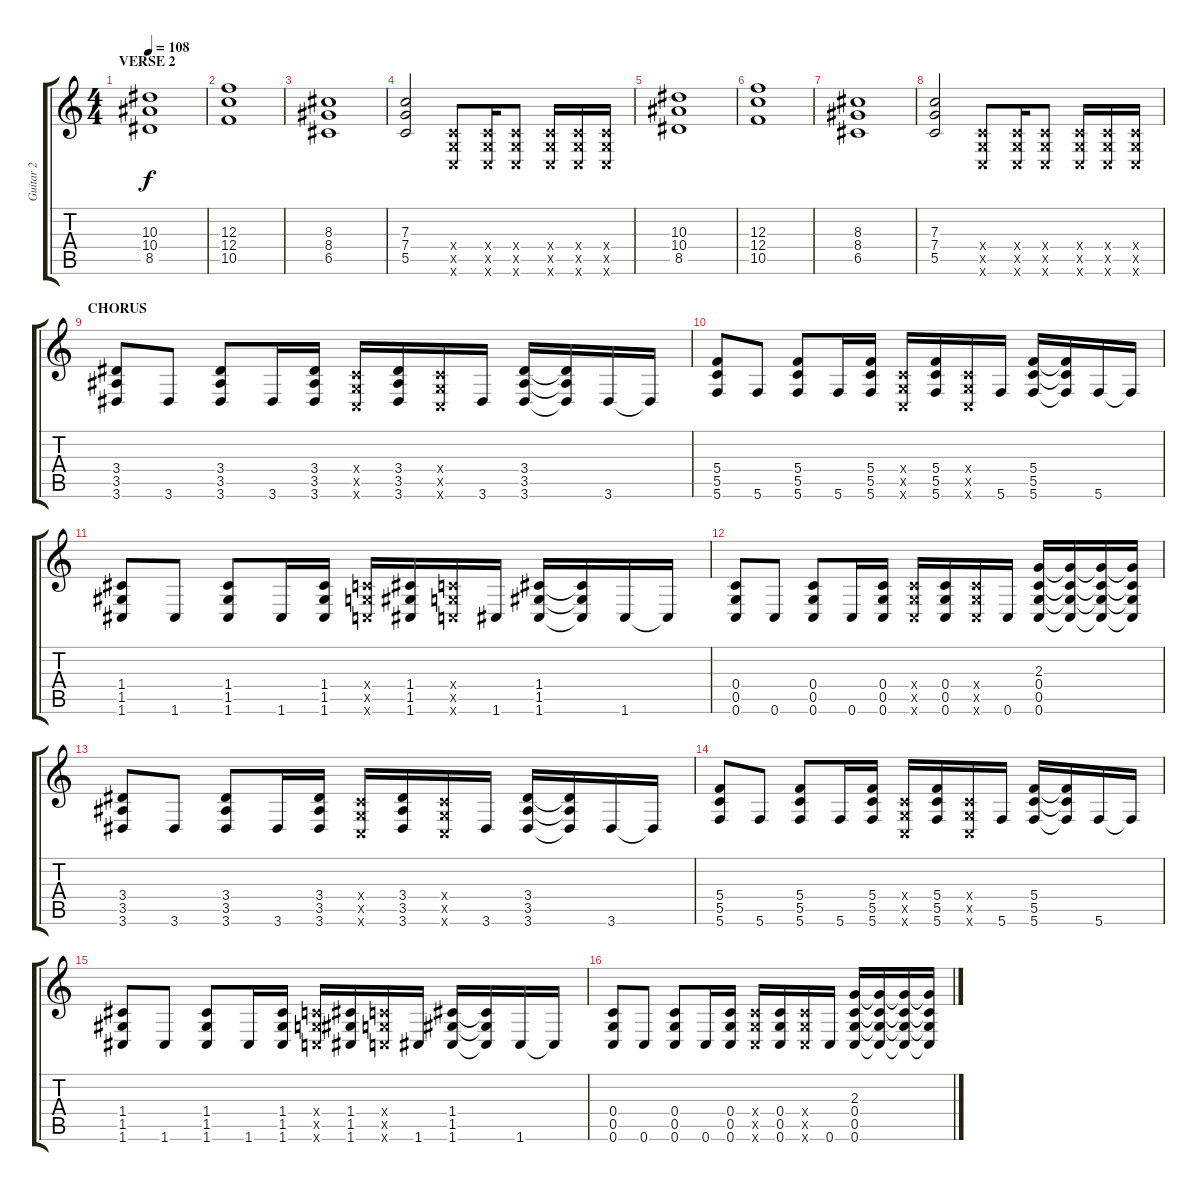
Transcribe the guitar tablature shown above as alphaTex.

\track ("Guitar 2" "Guitar 2") {instrument distortionguitar}
\staff {score tabs}
\tuning (D4 A3 F3 C3 G2 C2) {hide}
\ts (4 4)
\section ("" "VERSE 2")
\tempo 108
\clef g2
\ks c
(10.3 10.4 8.5).1{dy f instrument overdrivenguitar} |
(12.3 12.4 10.5).1{instrument overdrivenguitar} |
(8.3 8.4 6.5).1{instrument overdrivenguitar} |
(7.3 7.4 5.5).2{instrument overdrivenguitar} (0.4{x} 0.5{x} 0.6{x}).8 (0.4{x} 0.5{x} 0.6{x}).16 (0.4{x} 0.5{x} 0.6{x}).8 (0.4{x} 0.5{x} 0.6{x}).16 (0.4{x} 0.5{x} 0.6{x}).16 (0.4{x} 0.5{x} 0.6{x}).16 |
(10.3 10.4 8.5).1{instrument overdrivenguitar} |
(12.3 12.4 10.5).1{instrument overdrivenguitar} |
(8.3 8.4 6.5).1{instrument overdrivenguitar} |
(7.3 7.4 5.5).2{instrument overdrivenguitar} (0.4{x} 0.5{x} 0.6{x}).8 (0.4{x} 0.5{x} 0.6{x}).16 (0.4{x} 0.5{x} 0.6{x}).8 (0.4{x} 0.5{x} 0.6{x}).16 (0.4{x} 0.5{x} 0.6{x}).16 (0.4{x} 0.5{x} 0.6{x}).16 |
\section ("" "CHORUS")
(3.4 3.5 3.6).8 3.6.8 (3.4 3.5 3.6).8 3.6.16 (3.4 3.5 3.6).16 (0.4{x} 0.5{x} 0.6{x}).16 (3.4 3.5 3.6).16 (0.4{x} 0.5{x} 0.6{x}).16 3.6.16 (3.4 3.5 3.6).16 (3.4{t} 3.5{t} 3.6{t}).16 3.6.16 3.6{t}.16 |
(5.4 5.5 5.6).8 5.6.8 (5.4 5.5 5.6).8 5.6.16 (5.4 5.5 5.6).16 (0.4{x} 0.5{x} 0.6{x}).16 (5.4 5.5 5.6).16 (0.4{x} 0.5{x} 0.6{x}).16 5.6.16 (5.4 5.5 5.6).16 (5.4{t} 5.5{t} 5.6{t}).16 5.6.16 5.6{t}.16 |
(1.4 1.5 1.6).8 1.6.8 (1.4 1.5 1.6).8 1.6.16 (1.4 1.5 1.6).16 (0.4{x} 0.5{x} 0.6{x}).16 (1.4 1.5 1.6).16 (0.4{x} 0.5{x} 0.6{x}).16 1.6.16 (1.4 1.5 1.6).16 (1.4{t} 1.5{t} 1.6{t}).16 1.6.16 1.6{t}.16 |
(0.4 0.5 0.6).8 0.6.8 (0.4 0.5 0.6).8 0.6.16 (0.4 0.5 0.6).16 (0.4{x} 0.5{x} 0.6{x}).16 (0.4 0.5 0.6).16 (0.4{x} 0.5{x} 0.6{x}).16 0.6.16 (2.3 0.4 0.5 0.6).16 (2.3{t} 0.4{t} 0.5{t} 0.6{t}).16 (2.3{t} 0.4{t} 0.5{t} 0.6{t}).16 (2.3{t} 0.4{t} 0.5{t} 0.6{t}).16 |
(3.4 3.5 3.6).8 3.6.8 (3.4 3.5 3.6).8 3.6.16 (3.4 3.5 3.6).16 (0.4{x} 0.5{x} 0.6{x}).16 (3.4 3.5 3.6).16 (0.4{x} 0.5{x} 0.6{x}).16 3.6.16 (3.4 3.5 3.6).16 (3.4{t} 3.5{t} 3.6{t}).16 3.6.16 3.6{t}.16 |
(5.4 5.5 5.6).8 5.6.8 (5.4 5.5 5.6).8 5.6.16 (5.4 5.5 5.6).16 (0.4{x} 0.5{x} 0.6{x}).16 (5.4 5.5 5.6).16 (0.4{x} 0.5{x} 0.6{x}).16 5.6.16 (5.4 5.5 5.6).16 (5.4{t} 5.5{t} 5.6{t}).16 5.6.16 5.6{t}.16 |
(1.4 1.5 1.6).8 1.6.8 (1.4 1.5 1.6).8 1.6.16 (1.4 1.5 1.6).16 (0.4{x} 0.5{x} 0.6{x}).16 (1.4 1.5 1.6).16 (0.4{x} 0.5{x} 0.6{x}).16 1.6.16 (1.4 1.5 1.6).16 (1.4{t} 1.5{t} 1.6{t}).16 1.6.16 1.6{t}.16 |
(0.4 0.5 0.6).8 0.6.8 (0.4 0.5 0.6).8 0.6.16 (0.4 0.5 0.6).16 (0.4{x} 0.5{x} 0.6{x}).16 (0.4 0.5 0.6).16 (0.4{x} 0.5{x} 0.6{x}).16 0.6.16 (2.3 0.4 0.5 0.6).16 (2.3{t} 0.4{t} 0.5{t} 0.6{t}).16 (2.3{t} 0.4{t} 0.5{t} 0.6{t}).16 (2.3{t} 0.4{t} 0.5{t} 0.6{t}).16
